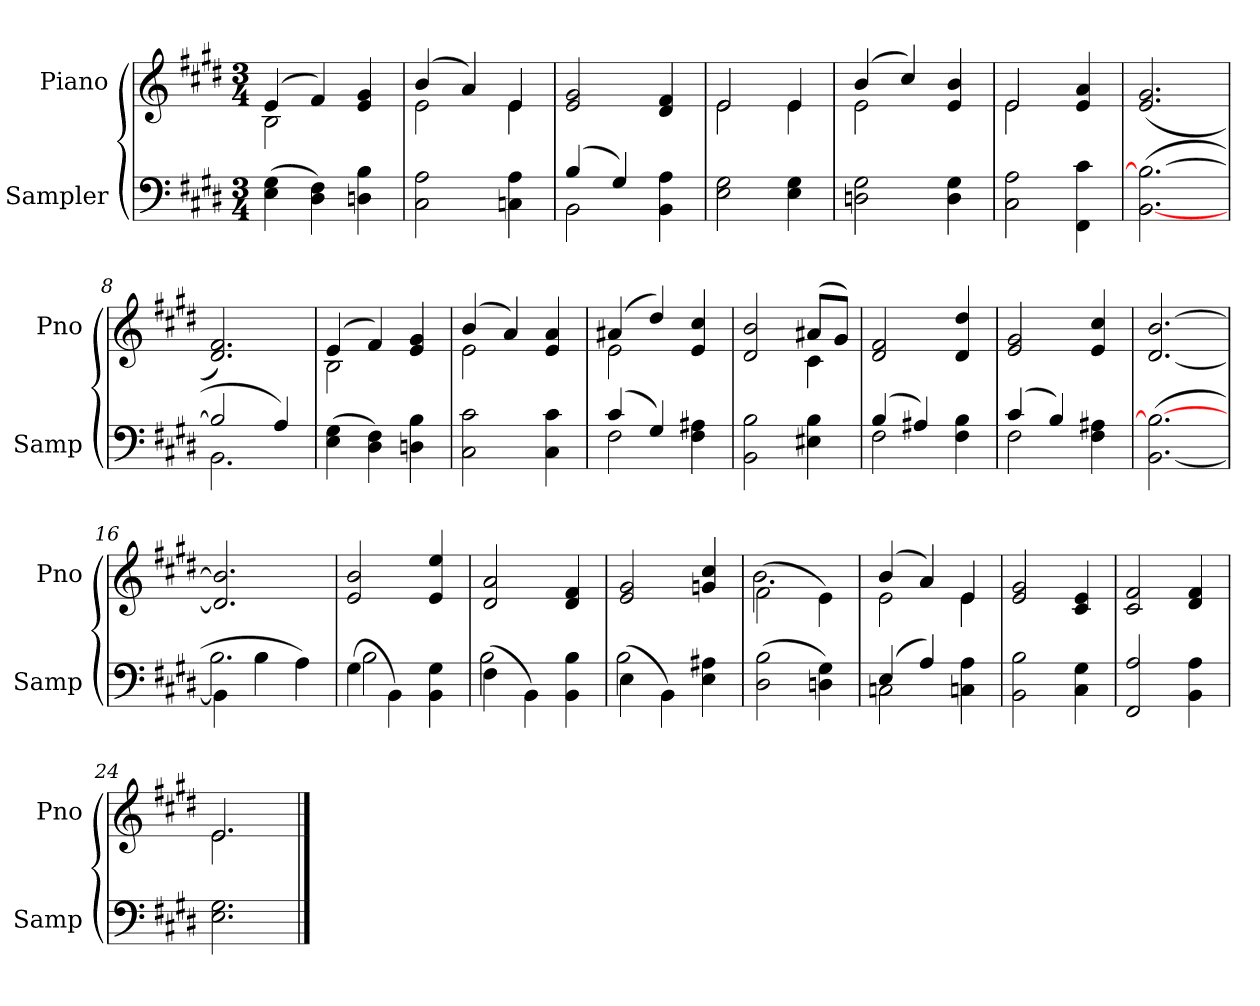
**kern	**kern
*part2	*part1
*staff2	*staff1
*I"Sampler	*I"Piano
*I'Samp	*I'Pno
*clefF4	*clefG2
*k[f#c#g#d#]	*k[f#c#g#d#]
*E:	*E:
*M3/4	*M3/4
=1	=1
*	*^
(4E 4G#	(4e/	2B
4D# 4F#)	4f#/)	.
4Dn 4B	4e 4g#	4ryy
=2	=2	=2
2C# 2A	(4b/	2e
.	4a/)	.
4Cn 4A	4e/	4e
*	*v	*v
=3	=3
*^	*
(4B/	2BB	2e 2g#
4G#/)	.	.
4BB 4A	4ryy	4d# 4f#
*v	*v	*
=4	=4
*	*^
2E 2G#	2e/	2e
4E 4G#	4e/	4e
=5	=5	=5
2Dn 2G#	(4b/	2e
.	4cc#/)	.
4D 4G#	4e 4b	4ryy
=6	=6	=6
2C# 2A	2e/	2e
4FF# 4c#	4e 4a	4ryy
*	*v	*v
=7	=7
([2.BB 2.B_	(2.e 2.g#
=8	=8
*^	*
2B/]	2.BB	2.d# 2.f#)
4A/)	.	.
*v	*v	*
=9	=9
*	*^
(4E 4G#	(4e/	2B
4D# 4F#)	4f#/)	.
4Dn 4B	4e 4g#	4ryy
=10	=10	=10
2C# 2c#	(4b/	2e
.	4a/)	.
4C# 4c#	4e 4a	4ryy
=11	=11	=11
*^	*	*
(4c#/	2F#	(4a#X/	2e
4G#/)	.	4dd#/)	.
4F# 4A#X	4ryy	4e 4cc#	4ryy
*v	*v	*	*
=12	=12	=12
2BB 2B	2d# 2b	2ryy
4E#X 4B	(8a#X/L	4c#
.	8g#/J)	.
*	*v	*v
=13	=13
*^	*
(4B/	2F#	2d# 2f#
4A#X/)	.	.
4F# 4B	4ryy	4d# 4dd#
=14	=14	=14
(4c#/	2F#	2e 2g#
4B/)	.	.
4F# 4A#X	4ryy	4e 4cc#
*v	*v	*
=15	=15
([2.BB 2.B_	[2.d# [2.b
=16	=16
*^	*
4BB\]	2.B	2.d#] 2.b]
4B\	.	.
4A\)	.	.
=17	=17	=17
(4G#\	2B	2e 2b
4BB\)	.	.
4BB 4G#	4ryy	4e 4ee
=18	=18	=18
(4F#\	2B	2d# 2a
4BB\)	.	.
4BB 4B	4ryy	4d# 4f#
=19	=19	=19
(4E\	2B	2e 2g#
4BB\)	.	.
4E 4A#X	4ryy	4gn 4cc#
*v	*v	*
=20	=20
*	*^
(2D# 2B	(2f#\	2.b
4Dn 4G#)	4e\)	.
=21	=21	=21
*^	*	*
(4E/	2C	(4b/	2e
4A/)	.	4a/)	.
4Cn 4A	4ryy	4e/	4e
*v	*v	*	*
*	*v	*v
=22	=22
2BB 2B	2e 2g#
4C# 4G#	4c# 4e
=23	=23
2FF# 2A	2c# 2f#
4BB 4A	4d# 4f#
=24	=24
*	*^
2.E 2.G#	2.e/	2.e
*	*v	*v
==	==
*-	*-
